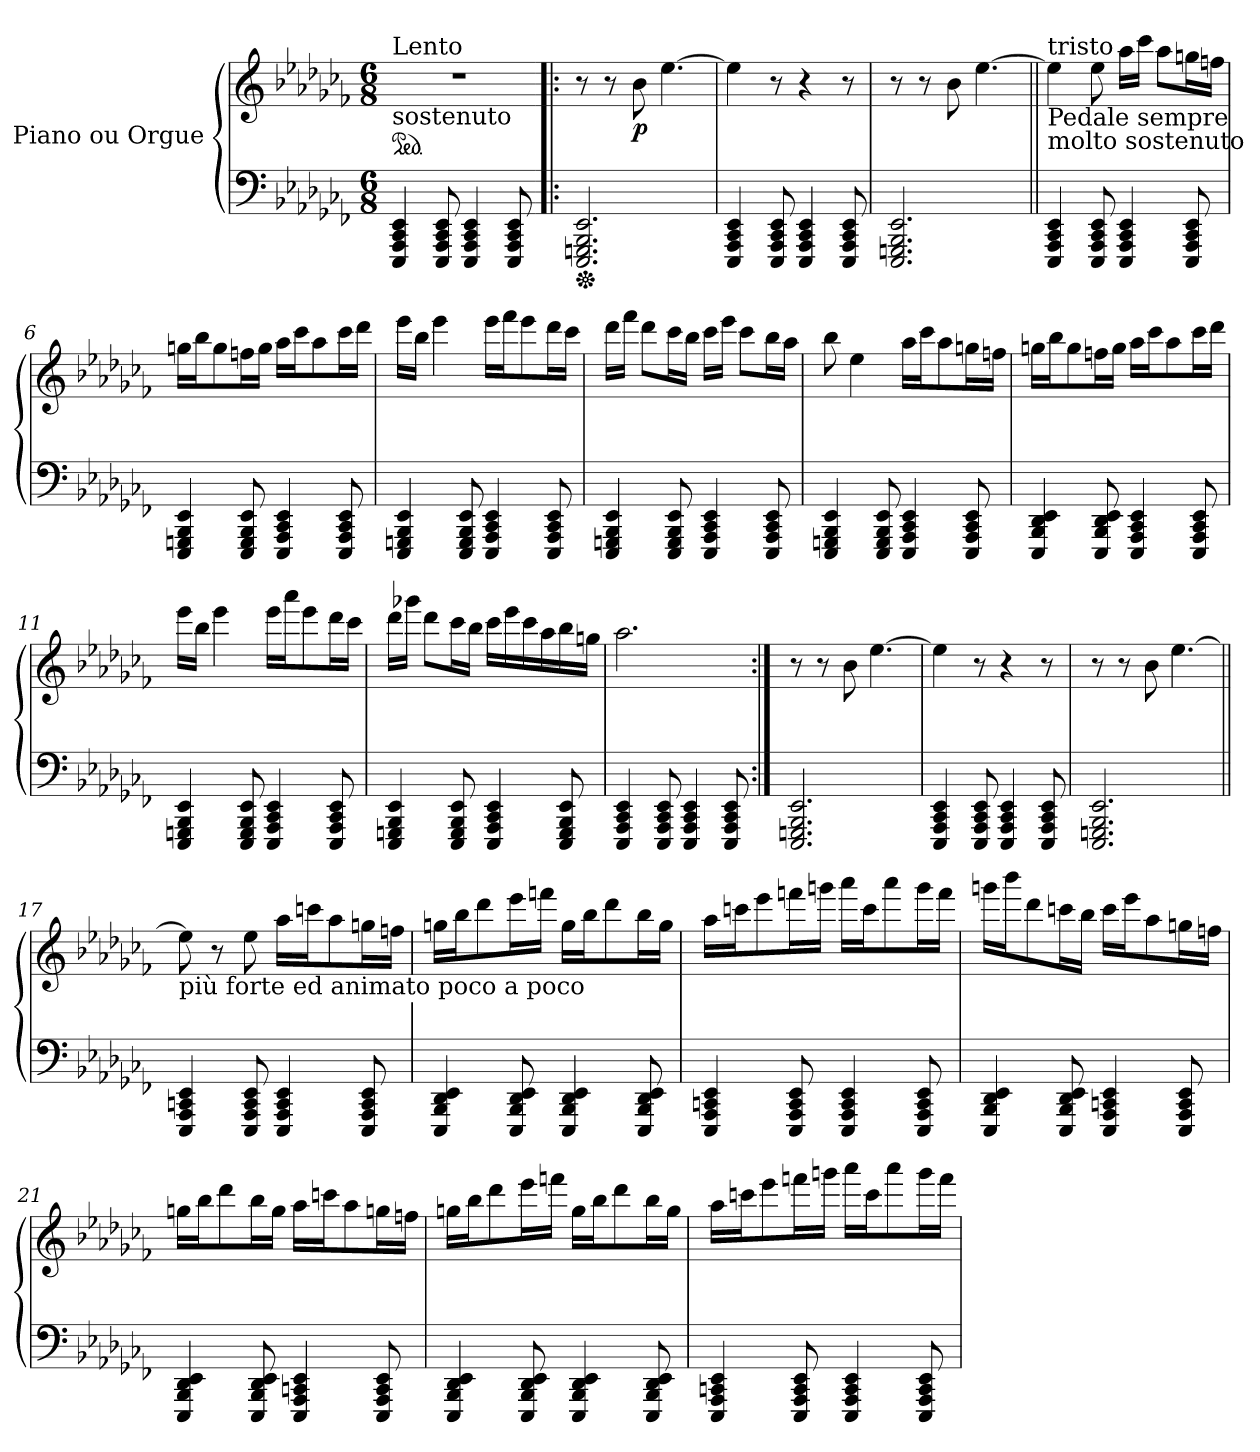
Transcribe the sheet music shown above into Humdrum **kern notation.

**kern	**kern	**dynam
*part1	*part1	*part1
*staff2	*staff1	*staff1/2
*I"Piano   ou Orgue	*	*
*clefF4	*clefG2	*
*k[b-e-a-d-g-c-f-]	*k[b-e-a-d-g-c-f-]	*
*C-:	*C-:	*
*M6/8	*M6/8	*
*	*ped	*
=1	=1	=1
!	!LO:TX:b:t=sostenuto	!
!	!LO:TX:a:t=Lento	!
4EEE-/ 4AAA-/ 4CC-/ 4EE-/	2.r	.
8EEE-/ 8AAA-/ 8CC-/ 8EE-/	.	.
4EEE-/ 4AAA-/ 4CC-/ 4EE-/	.	.
8EEE-/ 8AAA-/ 8CC-/ 8EE-/	.	.
=2!|:	=2!|:	=2!|:
*Xped	*	*
2.EEE-/ 2.GGGn/ 2.BBB-/ 2.EE-/	8r	.
.	8r	.
!	!	!LO:DY:b
.	8b-\	p
.	[4.ee-\	.
=3	=3	=3
4EEE-/ 4AAA-/ 4CC-/ 4EE-/	4ee-\]	.
8EEE-/ 8AAA-/ 8CC-/ 8EE-/	8r	.
4EEE-/ 4AAA-/ 4CC-/ 4EE-/	4r	.
8EEE-/ 8AAA-/ 8CC-/ 8EE-/	8r	.
=4	=4	=4
2.EEE-/ 2.GGGn/ 2.BBB-/ 2.EE-/	8r	.
.	8r	.
.	8b-\	.
.	[4.ee-\	.
=5||	=5||	=5||
!	!LO:TX:a:t=tristo	!
!	!LO:TX:b:t=Pedale sempre\nmolto sostenuto	!
4EEE-/ 4AAA-/ 4CC-/ 4EE-/	4ee-\]	.
8EEE-/ 8AAA-/ 8CC-/ 8EE-/	8ee-\	.
4EEE-/ 4AAA-/ 4CC-/ 4EE-/	16aa-\LL	.
.	16ccc-\JJ	.
.	8aa-\L	.
8EEE-/ 8AAA-/ 8CC-/ 8EE-/	16ggn\L	.
.	16ffn\JJ	.
!!LO:LB:g=z
=6	=6	=6
4EEE-/ 4GGGn/ 4BBB-/ 4EE-/	16ggn\LL	.
.	16bb-\J	.
.	8gg\	.
8EEE-/ 8GGG/ 8BBB-/ 8EE-/	16ffn\L	.
.	16gg\JJ	.
4EEE-/ 4AAA-/ 4CC-/ 4EE-/	16aa-\LL	.
.	16ccc-\J	.
.	8aa-\	.
8EEE-/ 8AAA-/ 8CC-/ 8EE-/	16ccc-\L	.
.	16ddd-\JJ	.
=7	=7	=7
4EEE-/ 4GGGn/ 4BBB-/ 4EE-/	16eee-\LL	.
.	16bb-\JJ	.
.	4eee-\	.
8EEE-/ 8GGG/ 8BBB-/ 8EE-/	.	.
4EEE-/ 4AAA-/ 4CC-/ 4EE-/	16eee-\LL	.
.	16fff-\J	.
.	8eee-\	.
8EEE-/ 8AAA-/ 8CC-/ 8EE-/	16ddd-\L	.
.	16ccc-\JJ	.
=8	=8	=8
4EEE-/ 4GGGn/ 4BBB-/ 4EE-/	16ddd-\LL	.
.	16fff-\JJ	.
.	8ddd-\L	.
8EEE-/ 8GGG/ 8BBB-/ 8EE-/	16ccc-\L	.
.	16bb-\JJ	.
4EEE-/ 4AAA-/ 4CC-/ 4EE-/	16ccc-\LL	.
.	16eee-\JJ	.
.	8ccc-\L	.
8EEE-/ 8AAA-/ 8CC-/ 8EE-/	16bb-\L	.
.	16aa-\JJ	.
=9	=9	=9
4EEE-/ 4GGGn/ 4BBB-/ 4EE-/	8bb-\	.
.	4ee-\	.
8EEE-/ 8GGG/ 8BBB-/ 8EE-/	.	.
4EEE-/ 4AAA-/ 4CC-/ 4EE-/	16aa-\LL	.
.	16ccc-\J	.
.	8aa-\	.
8EEE-/ 8AAA-/ 8CC-/ 8EE-/	16ggn\L	.
.	16ffn\JJ	.
!!LO:LB:g=z
=10	=10	=10
4EEE-/ 4BBB-/ 4DD-/ 4EE-/	16ggn\LL	.
.	16bb-\J	.
.	8gg\	.
8EEE-/ 8BBB-/ 8DD-/ 8EE-/	16ffn\L	.
.	16gg\JJ	.
4EEE-/ 4AAA-/ 4CC-/ 4EE-/	16aa-\LL	.
.	16ccc-\J	.
.	8aa-\	.
8EEE-/ 8AAA-/ 8CC-/ 8EE-/	16ccc-\L	.
.	16ddd-\JJ	.
=11	=11	=11
4EEE-/ 4GGGn/ 4BBB-/ 4EE-/	16eee-\LL	.
.	16bb-\JJ	.
.	4eee-\	.
8EEE-/ 8GGG/ 8BBB-/ 8EE-/	.	.
4EEE-/ 4AAA-/ 4CC-/ 4EE-/	16eee-\LL	.
.	16aaa-\J	.
.	8eee-\	.
8EEE-/ 8AAA-/ 8CC-/ 8EE-/	16ddd-\L	.
.	16ccc-\JJ	.
=12	=12	=12
4EEE-/ 4GGGn/ 4BBB-/ 4EE-/	16ddd-\LL	.
.	16ggg-X\JJ	.
.	8ddd-\L	.
8EEE-/ 8GGG/ 8BBB-/ 8EE-/	16ccc-\L	.
.	16bb-\JJ	.
4EEE-/ 4AAA-/ 4CC-/ 4EE-/	16ccc-\LL	.
.	16eee-\	.
.	16ccc-\	.
.	16aa-\	.
8EEE-/ 8GGG/ 8BBB-/ 8EE-/	16bb-\	.
.	16ggn\JJ	.
=13	=13	=13
4EEE-/ 4AAA-/ 4CC-/ 4EE-/	2.aa-\	.
8EEE-/ 8AAA-/ 8CC-/ 8EE-/	.	.
4EEE-/ 4AAA-/ 4CC-/ 4EE-/	.	.
8EEE-/ 8AAA-/ 8CC-/ 8EE-/	.	.
!!LO:LB:g=z
=14:|!	=14:|!	=14:|!
2.EEE-/ 2.GGGn/ 2.BBB-/ 2.EE-/	8r	.
.	8r	.
.	8b-\	.
.	[4.ee-\	.
=15	=15	=15
4EEE-/ 4AAA-/ 4CC-/ 4EE-/	4ee-\]	.
8EEE-/ 8AAA-/ 8CC-/ 8EE-/	8r	.
4EEE-/ 4AAA-/ 4CC-/ 4EE-/	4r	.
8EEE-/ 8AAA-/ 8CC-/ 8EE-/	8r	.
=16	=16	=16
2.EEE-/ 2.GGGn/ 2.BBB-/ 2.EE-/	8r	.
.	8r	.
.	8b-\	.
.	[4.ee-\	.
=17||	=17||	=17||
!	!LO:TX:b:t=più forte ed animato poco a poco	!
4EEE-/ 4AAA-/ 4CCn/ 4EE-/	8ee-\]	.
.	8r	.
8EEE-/ 8AAA-/ 8CC/ 8EE-/	8ee-\	.
4EEE-/ 4AAA-/ 4CC/ 4EE-/	16aa-\LL	.
.	16cccn\J	.
.	8aa-\	.
8EEE-/ 8AAA-/ 8CC/ 8EE-/	16ggn\L	.
.	16ffn\JJ	.
=18	=18	=18
4EEE-/ 4BBB-/ 4DD-/ 4EE-/	16ggn\LL	.
.	16bb-\J	.
.	8ddd-\	.
8EEE-/ 8BBB-/ 8DD-/ 8EE-/	16eee-\L	.
.	16fffn\JJ	.
4EEE-/ 4BBB-/ 4DD-/ 4EE-/	16gg\LL	.
.	16bb-\J	.
.	8ddd-\	.
8EEE-/ 8BBB-/ 8DD-/ 8EE-/	16bb-\L	.
.	16gg\JJ	.
!!LO:LB:g=z
=19	=19	=19
4EEE-/ 4AAA-/ 4CCn/ 4EE-/	16aa-\LL	.
.	16cccn\J	.
.	8eee-\	.
8EEE-/ 8AAA-/ 8CC/ 8EE-/	16fffn\L	.
.	16gggn\JJ	.
4EEE-/ 4AAA-/ 4CC/ 4EE-/	16aaa-\LL	.
.	16ccc\J	.
.	8aaa-\	.
8EEE-/ 8AAA-/ 8CC/ 8EE-/	16ggg\L	.
.	16fff\JJ	.
=20	=20	=20
4EEE-/ 4BBB-/ 4DD-/ 4EE-/	16gggn\LL	.
.	16bbb-\J	.
.	8ddd-\	.
8EEE-/ 8BBB-/ 8DD-/ 8EE-/	16cccn\L	.
.	16bb-\JJ	.
4EEE-/ 4AAA-/ 4CCn/ 4EE-/	16ccc\LL	.
.	16eee-\J	.
.	8aa-\	.
8EEE-/ 8AAA-/ 8CC/ 8EE-/	16ggn\L	.
.	16ffn\JJ	.
=21	=21	=21
4EEE-/ 4BBB-/ 4DD-/ 4EE-/	16ggn\LL	.
.	16bb-\J	.
.	8ddd-\	.
8EEE-/ 8BBB-/ 8DD-/ 8EE-/	16bb-\L	.
.	16gg\JJ	.
4EEE-/ 4AAA-/ 4CCn/ 4EE-/	16aa-\LL	.
.	16cccn\J	.
.	8aa-\	.
8EEE-/ 8AAA-/ 8CC/ 8EE-/	16ggn\L	.
.	16ffn\JJ	.
=22	=22	=22
4EEE-/ 4BBB-/ 4DD-/ 4EE-/	16ggn\LL	.
.	16bb-\J	.
.	8ddd-\	.
8EEE-/ 8BBB-/ 8DD-/ 8EE-/	16eee-\L	.
.	16fffn\JJ	.
4EEE-/ 4BBB-/ 4DD-/ 4EE-/	16gg\LL	.
.	16bb-\J	.
.	8ddd-\	.
8EEE-/ 8BBB-/ 8DD-/ 8EE-/	16bb-\L	.
.	16gg\JJ	.
!!LO:PB:g=z
=23	=23	=23
4EEE-/ 4AAA-/ 4CCn/ 4EE-/	16aa-\LL	.
.	16cccn\J	.
.	8eee-\	.
8EEE-/ 8AAA-/ 8CC/ 8EE-/	16fffn\L	.
.	16gggn\JJ	.
4EEE-/ 4AAA-/ 4CC/ 4EE-/	16aaa-\LL	.
.	16ccc\J	.
.	8aaa-\	.
8EEE-/ 8AAA-/ 8CC/ 8EE-/	16ggg\L	.
.	16fff\JJ	.
=	=	=
*-	*-	*-
